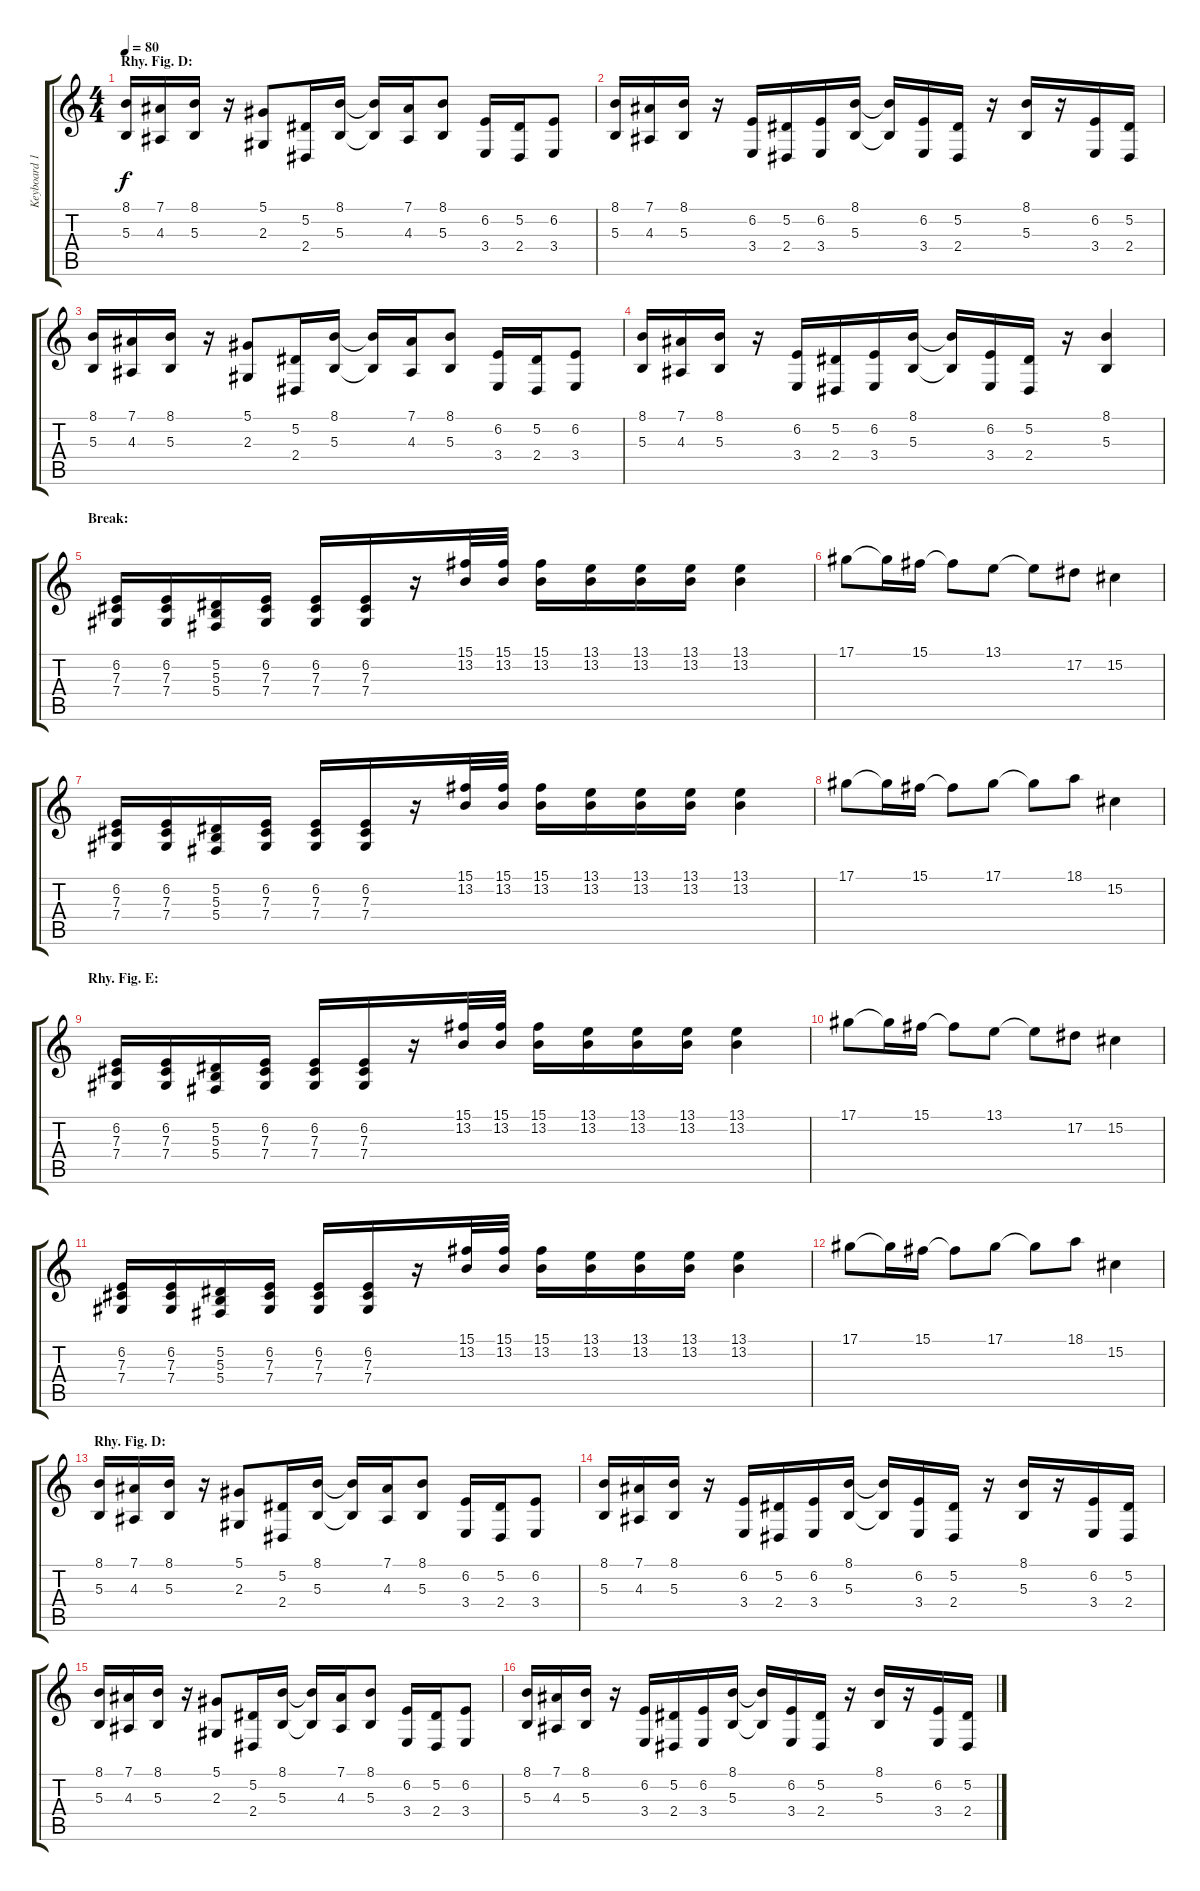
\track ("Keyboard 1" "Keyboard 1") {instrument synthbrass1}
\staff {score tabs}
\tuning (Eb4 Bb3 Gb3 Db3 Ab2 Eb2) {hide}
\ts (4 4)
\section ("" "Rhy. Fig. D:")
\tempo 80
\clef g2
\ks c
(8.1 5.3).16{dy f} (7.1 4.3).16 (8.1 5.3).16 r.16 (5.1 2.3).8 (5.2 2.4).16 (8.1 5.3).16 (8.1{t} 5.3{t}).16 (7.1 4.3).16 (8.1 5.3).8 (6.2 3.4).16 (5.2 2.4).16 (6.2 3.4).8 |
(8.1 5.3).16 (7.1 4.3).16 (8.1 5.3).16 r.16 (6.2 3.4).16 (5.2 2.4).16 (6.2 3.4).16 (8.1 5.3).16 (8.1{t} 5.3{t}).16 (6.2 3.4).16 (5.2 2.4).16 r.16 (8.1 5.3).16 r.16 (6.2 3.4).16 (5.2 2.4).16 |
(8.1 5.3).16 (7.1 4.3).16 (8.1 5.3).16 r.16 (5.1 2.3).8 (5.2 2.4).16 (8.1 5.3).16 (8.1{t} 5.3{t}).16 (7.1 4.3).16 (8.1 5.3).8 (6.2 3.4).16 (5.2 2.4).16 (6.2 3.4).8 |
(8.1 5.3).16 (7.1 4.3).16 (8.1 5.3).16 r.16 (6.2 3.4).16 (5.2 2.4).16 (6.2 3.4).16 (8.1 5.3).16 (8.1{t} 5.3{t}).16 (6.2 3.4).16 (5.2 2.4).16 r.16 (8.1 5.3).4 |
\section ("" "Break:")
(6.2 7.3 7.4).16 (6.2 7.3 7.4).16 (5.2 5.3 5.4).16 (6.2 7.3 7.4).16 (6.2 7.3 7.4).16 (6.2 7.3 7.4).16 r.16 (15.1 13.2).32 (15.1 13.2).32 (15.1 13.2).16 (13.1 13.2).16 (13.1 13.2).16 (13.1 13.2).16 (13.1 13.2).4 |
17.1.8 17.1{t}.16 15.1.16 15.1{t}.8 13.1.8 13.1{t}.8 17.2.8 15.2.4 |
(6.2 7.3 7.4).16 (6.2 7.3 7.4).16 (5.2 5.3 5.4).16 (6.2 7.3 7.4).16 (6.2 7.3 7.4).16 (6.2 7.3 7.4).16 r.16 (15.1 13.2).32 (15.1 13.2).32 (15.1 13.2).16 (13.1 13.2).16 (13.1 13.2).16 (13.1 13.2).16 (13.1 13.2).4 |
17.1.8 17.1{t}.16 15.1.16 15.1{t}.8 17.1.8 17.1{t}.8 18.1.8 15.2.4 |
\section ("" "Rhy. Fig. E:")
(6.2 7.3 7.4).16 (6.2 7.3 7.4).16 (5.2 5.3 5.4).16 (6.2 7.3 7.4).16 (6.2 7.3 7.4).16 (6.2 7.3 7.4).16 r.16 (15.1 13.2).32 (15.1 13.2).32 (15.1 13.2).16 (13.1 13.2).16 (13.1 13.2).16 (13.1 13.2).16 (13.1 13.2).4 |
17.1.8 17.1{t}.16 15.1.16 15.1{t}.8 13.1.8 13.1{t}.8 17.2.8 15.2.4 |
(6.2 7.3 7.4).16 (6.2 7.3 7.4).16 (5.2 5.3 5.4).16 (6.2 7.3 7.4).16 (6.2 7.3 7.4).16 (6.2 7.3 7.4).16 r.16 (15.1 13.2).32 (15.1 13.2).32 (15.1 13.2).16 (13.1 13.2).16 (13.1 13.2).16 (13.1 13.2).16 (13.1 13.2).4 |
17.1.8 17.1{t}.16 15.1.16 15.1{t}.8 17.1.8 17.1{t}.8 18.1.8 15.2.4 |
\section ("" "Rhy. Fig. D:")
(8.1 5.3).16 (7.1 4.3).16 (8.1 5.3).16 r.16 (5.1 2.3).8 (5.2 2.4).16 (8.1 5.3).16 (8.1{t} 5.3{t}).16 (7.1 4.3).16 (8.1 5.3).8 (6.2 3.4).16 (5.2 2.4).16 (6.2 3.4).8 |
(8.1 5.3).16 (7.1 4.3).16 (8.1 5.3).16 r.16 (6.2 3.4).16 (5.2 2.4).16 (6.2 3.4).16 (8.1 5.3).16 (8.1{t} 5.3{t}).16 (6.2 3.4).16 (5.2 2.4).16 r.16 (8.1 5.3).16 r.16 (6.2 3.4).16 (5.2 2.4).16 |
(8.1 5.3).16 (7.1 4.3).16 (8.1 5.3).16 r.16 (5.1 2.3).8 (5.2 2.4).16 (8.1 5.3).16 (8.1{t} 5.3{t}).16 (7.1 4.3).16 (8.1 5.3).8 (6.2 3.4).16 (5.2 2.4).16 (6.2 3.4).8 |
(8.1 5.3).16 (7.1 4.3).16 (8.1 5.3).16 r.16 (6.2 3.4).16 (5.2 2.4).16 (6.2 3.4).16 (8.1 5.3).16 (8.1{t} 5.3{t}).16 (6.2 3.4).16 (5.2 2.4).16 r.16 (8.1 5.3).16 r.16 (6.2 3.4).16 (5.2 2.4).16
